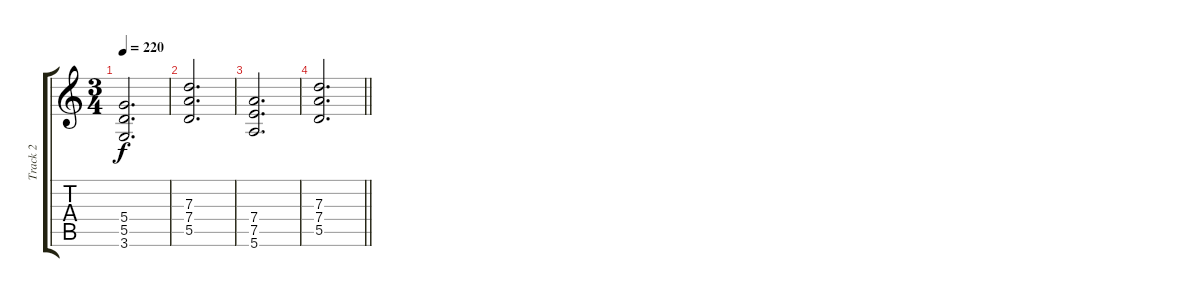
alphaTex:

\track ("Track 2" "Track 2") {instrument distortionguitar}
\staff {score tabs}
\tuning (E4 B3 G3 D3 A2 E2) {hide}
\ts (3 4)
\tempo 220
\clef g2
\ks c
(5.4 5.5 3.6).2{d dy f} |
(7.3 7.4 5.5).2{d} |
(7.4 7.5 5.6).2{d} |
\barLineRight lightlight
(7.3 7.4 5.5).2{d}
